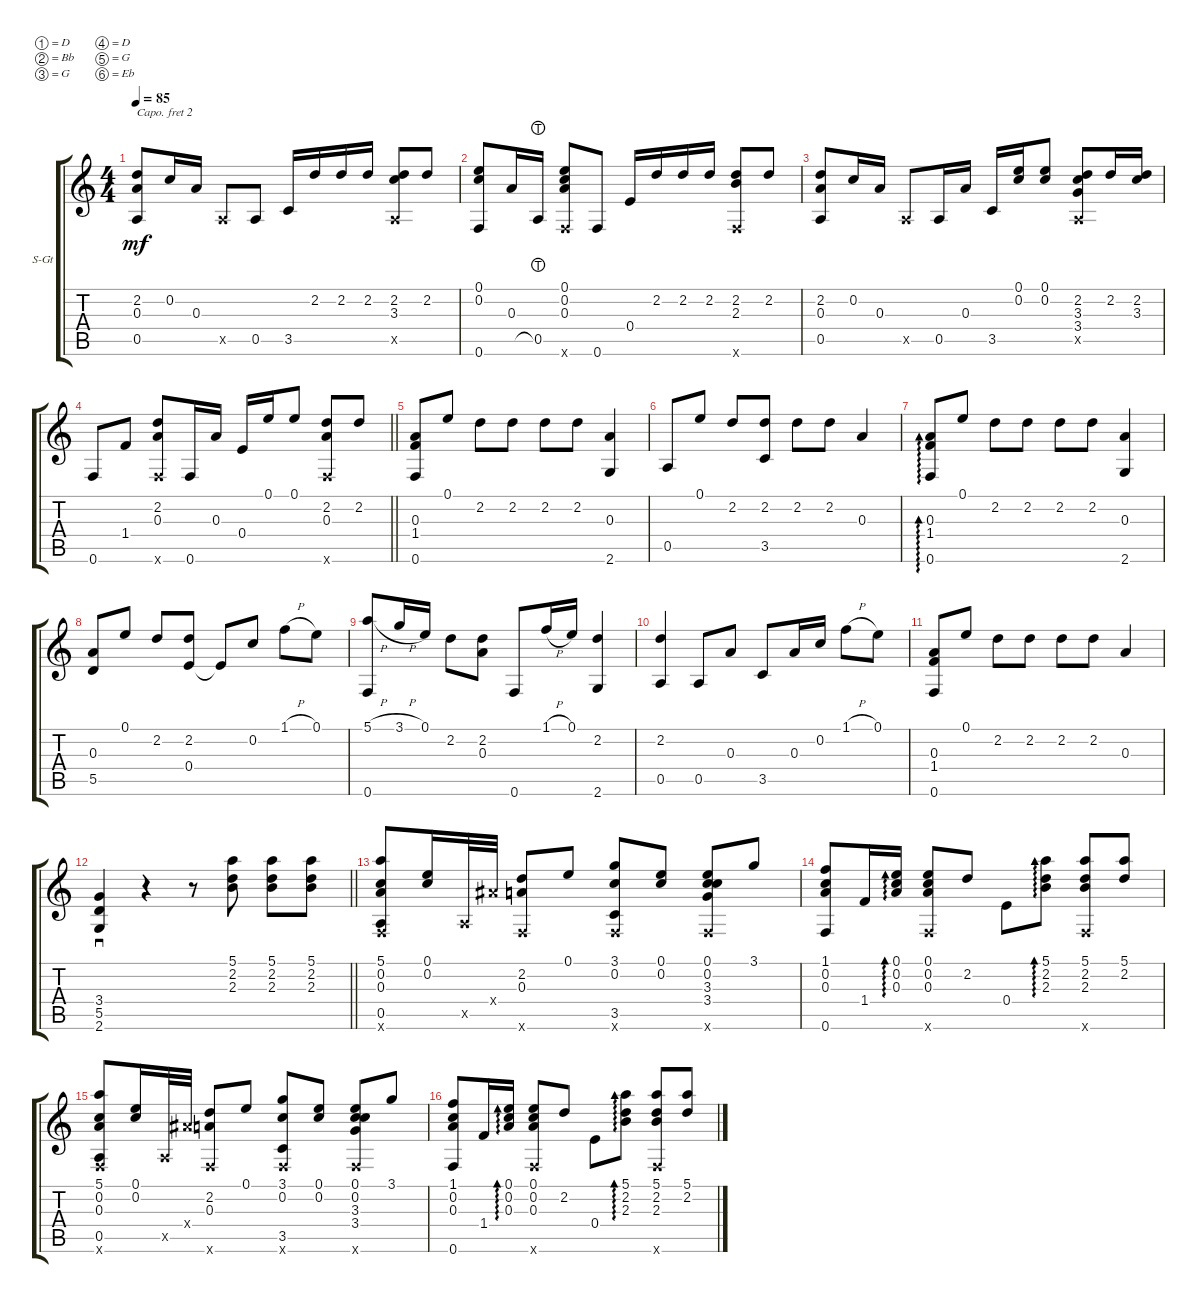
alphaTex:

\defaultSystemsLayout 4
\bracketExtendMode groupsimilarinstruments
\firstSystemTrackNameOrientation horizontal
\otherSystemsTrackNameOrientation horizontal
\track ("Steel Guitar" "S-Gt") {instrument acousticguitarsteel}
\staff {score tabs}
\capo 2
\tuning (D4 Bb3 G3 D3 G2 Eb2)
\ts (4 4)
\tempo 85
\clef g2
\scale
0.348793
\ks c
(2.2 0.3 0.5).8{dy mf} 0.2.16 0.3.16 0.5{x}.8 0.5.8 3.5.16 2.2.16 2.2.16 2.2.16 (2.2 3.3 0.5{x}).8 2.2.8 |
\scale
0.414358 (0.1 0.2 0.6).8 0.3.16 0.5{lht}.16 (0.6{x} 0.1 0.2 0.3).8 0.6.8 0.4.16 2.2.16 2.2.16 2.2.16 (2.2 2.3 0.6{x}).8 2.2.8 |
\scale
0.237535 (2.2 0.3 0.5).8 0.2.16 0.3.16 0.5{x}.8 0.5.16 0.3.16 3.5.16 (0.1 0.2).16 (0.2 0.1).8 (2.2 3.3 3.4 0.5{x}).8 2.2.16 (2.2 3.3).16 |
\scale
0.348798
\barLineRight lightlight
0.6.8 1.4.8 (0.3 2.2 0.6{x}).8 0.6.16 0.3.16 0.4.16 0.1.16 0.1.8 (2.2 0.3 0.6{x}).8 2.2.8 |
\scale
0.415129 (0.6 1.4 0.3).8 0.1.8 2.2.8 2.2.8 2.2.8 2.2.8 (0.3 2.6).4 |
\scale
0.236203 0.5.8 0.1.8 2.2.8 (2.2 3.5).8 2.2.8 2.2.8 0.3.4 |
\scale
0.347155 (1.4 0.3 0.6).8{ad 0} 0.1.8 2.2.8 2.2.8 2.2.8 2.2.8 (0.3 2.6).4 |
\scale
0.419391 (5.5 0.3).8 0.1.8 2.2.8 (2.2 0.4).8 0.4{t}.8 0.2.8 1.1{h}.8 0.1.8 |
\scale
0.23409 (5.1{h} 0.6).8 3.1{h}.16 0.1.16 2.2.8 (2.2 0.3).8 0.6.8 1.1{h}.16 0.1.16 (2.2 2.6).4 |
\scale
0.3567 (0.5 2.2).4 0.5.8 0.3.8 3.5.8 0.3.16 0.2.16 1.1{h}.8 0.1.8 |
\scale
0.341657 (0.6 1.4 0.3).8 0.1.8 2.2.8 2.2.8 2.2.8 2.2.8 0.3.4 |
\scale
0.301644
\barLineRight lightlight
(2.6 5.5 3.4).4{sd} r.4 r.8 (2.3 2.2 5.1).8 (5.1 2.2 2.3).8 (2.3 2.2 5.1).8 |
\scale
0.356655 (5.1 0.2 0.3 0.5 0.6{x}).8 (0.1 0.2).16 0.5{x}.32 6.4{x}.32 (0.3 2.2 0.6{x}).8 0.1.8 (3.1 0.2 3.5 0.6{x}).8 (0.1 0.2).8 (0.2 0.1 3.3 3.4 0.6{x}).8 3.1.8 |
\scale
0.345356 (1.1 0.2 0.3 0.6).8 1.4.16 (0.3 0.2 0.1).16{ad 0} (0.1 0.2 0.3 0.6{x}).8 2.2.8 0.4.8 (2.3 2.2 5.1).8{ad 0} (5.1 2.2 2.3 0.6{x}).8 (5.1 2.2).8 |
\scale
0.298168 (5.1 0.2 0.3 0.5 0.6{x}).8 (0.1 0.2).16 0.5{x}.32 6.4{x}.32 (0.3 2.2 0.6{x}).8 0.1.8 (3.1 0.2 3.5 0.6{x}).8 (0.1 0.2).8 (0.2 0.1 3.3 3.4 0.6{x}).8 3.1.8 |
\scale
0.354462 (1.1 0.2 0.3 0.6).8 1.4.16 (0.3 0.2 0.1).16{ad 0} (0.1 0.2 0.3 0.6{x}).8 2.2.8 0.4.8 (2.3 2.2 5.1).8{ad 0} (5.1 2.2 2.3 0.6{x}).8 (5.1 2.2).8
